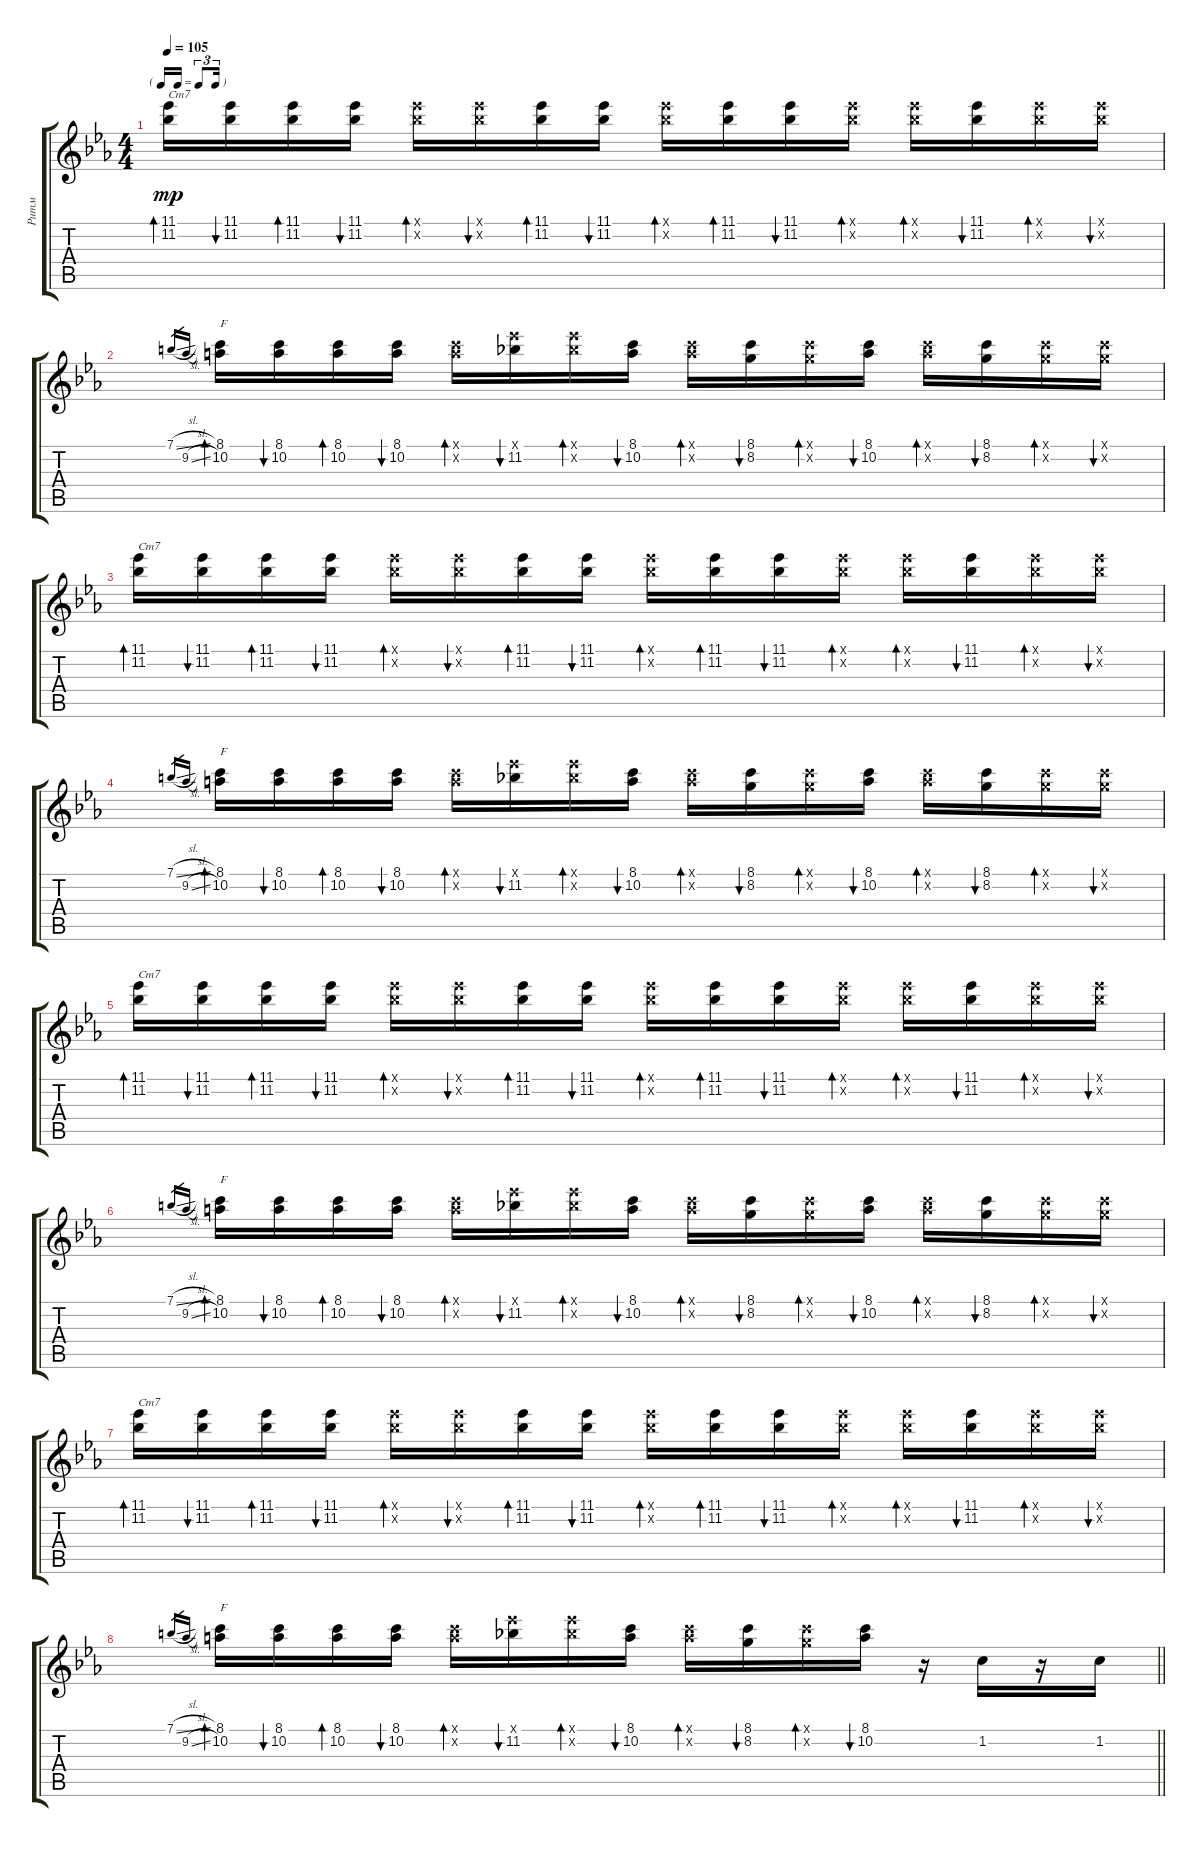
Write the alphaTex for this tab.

\track ("Ритм" "Ритм") {instrument electricguitarjazz}
\staff {score tabs}
\tuning (E4 B3 G3 D3 A2 E2) {hide}
\ts (4 4)
\tf triplet16th
\tempo 105
\clef g2
\ks cminor
(11.1 11.2).16{bd 30 txt "Cm7" dy mp} (11.1 11.2).16{bu 30} (11.1 11.2).16{bd 30} (11.1 11.2).16{bu 30} (11.1{x} 11.2{x}).16{bd 30} (11.1{x} 11.2{x}).16{bu 30} (11.1 11.2).16{bd 30} (11.1 11.2).16{bu 30} (11.1{x} 11.2{x}).16{bd 30} (11.1 11.2).16{bd 30} (11.1 11.2).16{bu 30} (11.1{x} 11.2{x}).16{bd 30} (11.1{x} 11.2{x}).16{bd 30} (11.1 11.2).16{bu 30} (11.1{x} 11.2{x}).16{bd 30} (11.1{x} 11.2{x}).16{bu 30} |
7.1{sl}.16{gr} 9.2{sl}.16{gr} (8.1 10.2).16{bd 30 txt "F"} (8.1 10.2).16{bu 30} (8.1 10.2).16{bd 30} (8.1 10.2).16{bu 30} (8.1{x} 10.2{x}).16{bd 30} (11.1{x} 11.2).16{bu 30} (11.1{x} 11.2{x}).16{bd 30} (8.1 10.2).16{bu 30} (8.1{x} 10.2{x}).16{bd 30} (8.1 8.2).16{bu 30} (8.1{x} 8.2{x}).16{bd 30} (8.1 10.2).16{bu 30} (8.1{x} 10.2{x}).16{bd 30} (8.1 8.2).16{bu 30} (8.1{x} 8.2{x}).16{bd 30} (8.1{x} 8.2{x}).16{bu 30} |
(11.1 11.2).16{bd 30 txt "Cm7"} (11.1 11.2).16{bu 30} (11.1 11.2).16{bd 30} (11.1 11.2).16{bu 30} (11.1{x} 11.2{x}).16{bd 30} (11.1{x} 11.2{x}).16{bu 30} (11.1 11.2).16{bd 30} (11.1 11.2).16{bu 30} (11.1{x} 11.2{x}).16{bd 30} (11.1 11.2).16{bd 30} (11.1 11.2).16{bu 30} (11.1{x} 11.2{x}).16{bd 30} (11.1{x} 11.2{x}).16{bd 30} (11.1 11.2).16{bu 30} (11.1{x} 11.2{x}).16{bd 30} (11.1{x} 11.2{x}).16{bu 30} |
7.1{sl}.16{gr} 9.2{sl}.16{gr} (8.1 10.2).16{bd 30 txt "F"} (8.1 10.2).16{bu 30} (8.1 10.2).16{bd 30} (8.1 10.2).16{bu 30} (8.1{x} 10.2{x}).16{bd 30} (11.1{x} 11.2).16{bu 30} (11.1{x} 11.2{x}).16{bd 30} (8.1 10.2).16{bu 30} (8.1{x} 10.2{x}).16{bd 30} (8.1 8.2).16{bu 30} (8.1{x} 8.2{x}).16{bd 30} (8.1 10.2).16{bu 30} (8.1{x} 10.2{x}).16{bd 30} (8.1 8.2).16{bu 30} (8.1{x} 8.2{x}).16{bd 30} (8.1{x} 8.2{x}).16{bu 30} |
(11.1 11.2).16{bd 30 txt "Cm7"} (11.1 11.2).16{bu 30} (11.1 11.2).16{bd 30} (11.1 11.2).16{bu 30} (11.1{x} 11.2{x}).16{bd 30} (11.1{x} 11.2{x}).16{bu 30} (11.1 11.2).16{bd 30} (11.1 11.2).16{bu 30} (11.1{x} 11.2{x}).16{bd 30} (11.1 11.2).16{bd 30} (11.1 11.2).16{bu 30} (11.1{x} 11.2{x}).16{bd 30} (11.1{x} 11.2{x}).16{bd 30} (11.1 11.2).16{bu 30} (11.1{x} 11.2{x}).16{bd 30} (11.1{x} 11.2{x}).16{bu 30} |
7.1{sl}.16{gr} 9.2{sl}.16{gr} (8.1 10.2).16{bd 30 txt "F"} (8.1 10.2).16{bu 30} (8.1 10.2).16{bd 30} (8.1 10.2).16{bu 30} (8.1{x} 10.2{x}).16{bd 30} (11.1{x} 11.2).16{bu 30} (11.1{x} 11.2{x}).16{bd 30} (8.1 10.2).16{bu 30} (8.1{x} 10.2{x}).16{bd 30} (8.1 8.2).16{bu 30} (8.1{x} 8.2{x}).16{bd 30} (8.1 10.2).16{bu 30} (8.1{x} 10.2{x}).16{bd 30} (8.1 8.2).16{bu 30} (8.1{x} 8.2{x}).16{bd 30} (8.1{x} 8.2{x}).16{bu 30} |
(11.1 11.2).16{bd 30 txt "Cm7"} (11.1 11.2).16{bu 30} (11.1 11.2).16{bd 30} (11.1 11.2).16{bu 30} (11.1{x} 11.2{x}).16{bd 30} (11.1{x} 11.2{x}).16{bu 30} (11.1 11.2).16{bd 30} (11.1 11.2).16{bu 30} (11.1{x} 11.2{x}).16{bd 30} (11.1 11.2).16{bd 30} (11.1 11.2).16{bu 30} (11.1{x} 11.2{x}).16{bd 30} (11.1{x} 11.2{x}).16{bd 30} (11.1 11.2).16{bu 30} (11.1{x} 11.2{x}).16{bd 30} (11.1{x} 11.2{x}).16{bu 30} |
\barLineRight lightlight
7.1{sl}.16{gr} 9.2{sl}.16{gr} (8.1 10.2).16{bd 30 txt "F"} (8.1 10.2).16{bu 30} (8.1 10.2).16{bd 30} (8.1 10.2).16{bu 30} (8.1{x} 10.2{x}).16{bd 30} (11.1{x} 11.2).16{bu 30} (11.1{x} 11.2{x}).16{bd 30} (8.1 10.2).16{bu 30} (8.1{x} 10.2{x}).16{bd 30} (8.1 8.2).16{bu 30} (8.1{x} 8.2{x}).16{bd 30} (8.1 10.2).16{bu 30} r.16 1.2.16 r.16 1.2.16
